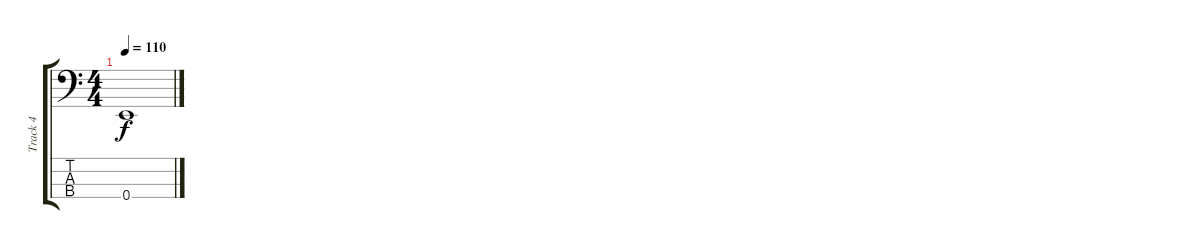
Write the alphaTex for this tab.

\track ("Track 4" "Track 4") {instrument electricbassfinger}
\staff {score tabs}
\tuning (G2 D2 A1 E1) {hide}
\ts (4 4)
\tempo 110
\clef f4
\ks c
0.4.1{dy f}
